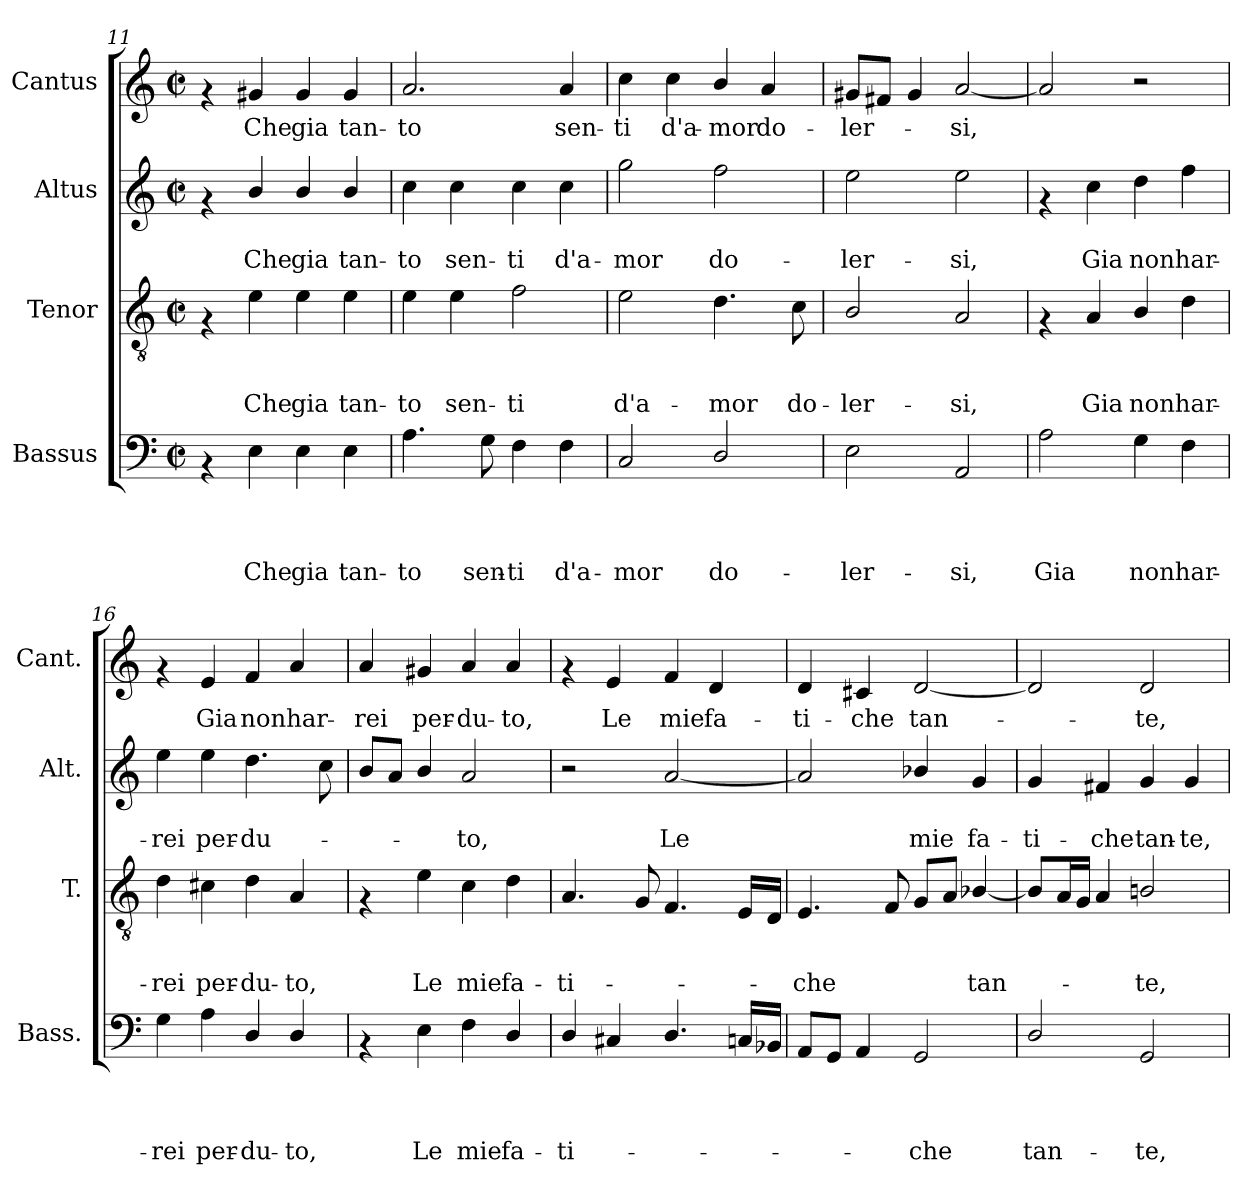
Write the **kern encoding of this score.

**kern	**text	**text	**text	**text	**kern	**text	**text	**text	**kern	**text	**text	**kern	**text
*part4	*part4	*part4	*part4	*part4	*part3	*part3	*part3	*part3	*part2	*part2	*part2	*part1	*part1
*staff4	*staff4	*staff4	*staff4	*staff4	*staff3	*staff3	*staff3	*staff3	*staff2	*staff2	*staff2	*staff1	*staff1
*I"Bassus	*	*	*	*	*I"Tenor	*	*	*	*I"Altus	*	*	*I"Cantus	*
*I'Bass.	*	*	*	*	*I'T.	*	*	*	*I'Alt.	*	*	*I'Cant.	*
!!LO:PB:g=z
*clefF4	*	*	*	*	*clefGv2	*	*	*	*clefG2	*	*	*clefG2	*
*k[]	*	*	*	*	*k[]	*	*	*	*k[]	*	*	*k[]	*
*C:	*	*	*	*	*C:	*	*	*	*C:	*	*	*C:	*
*M2/2	*	*	*	*	*M2/2	*	*	*	*M2/2	*	*	*M2/2	*
*met(c|)	*	*	*	*	*met(c|)	*	*	*	*met(c|)	*	*	*met(c|)	*
=11	=11	=11	=11	=11	=11	=11	=11	=11	=11	=11	=11	=11	=11
4rAA	.	.	.	.	4rF	.	.	.	4rf	.	.	4rf	.
!	!	!	!	!LO:LY:b	!	!	!	!LO:LY:b	!	!	!LO:LY:b	!	!LO:LY:b
4E\	.	.	.	Che	4e\	.	.	Che	4b/	.	Che	4g#X/	Che
!	!	!	!	!LO:LY:b	!	!	!	!LO:LY:b	!	!	!LO:LY:b	!	!LO:LY:b
4E\	.	.	.	gia	4e\	.	.	gia	4b/	.	gia	4g#/	gia
!	!	!	!	!LO:LY:b	!	!	!	!LO:LY:b	!	!	!LO:LY:b	!	!LO:LY:b
4E\	.	.	.	tan-	4e\	.	.	tan-	4b/	.	tan-	4g#/	tan-
=12	=12	=12	=12	=12	=12	=12	=12	=12	=12	=12	=12	=12	=12
!	!	!	!	!LO:LY:b	!	!	!	!LO:LY:b	!	!	!LO:LY:b	!	!LO:LY:b
4.A\	.	.	.	-to	4e\	.	.	-to	4cc\	.	-to	2.a/	-to
!	!	!	!	!	!	!	!	!LO:LY:b	!	!	!LO:LY:b	!	!
.	.	.	.	.	4e\	.	.	sen-	4cc\	.	sen-	.	.
!	!	!	!	!LO:LY:b	!	!	!	!	!	!	!	!	!
8G\	.	.	.	sen-	.	.	.	.	.	.	.	.	.
!	!	!	!	!LO:LY:b	!	!	!	!LO:LY:b	!	!	!LO:LY:b	!	!
4F\	.	.	.	-ti	2f\	.	.	-ti	4cc\	.	-ti	.	.
!	!	!	!	!LO:LY:b	!	!	!	!	!	!	!LO:LY:b	!	!LO:LY:b
4F\	.	.	.	d'a-	.	.	.	.	4cc\	.	d'a-	4a/	sen-
=13	=13	=13	=13	=13	=13	=13	=13	=13	=13	=13	=13	=13	=13
!	!	!	!	!LO:LY:b	!	!	!	!LO:LY:b	!	!	!LO:LY:b	!	!LO:LY:b
2C/	.	.	.	-mor	2e\	.	.	d'a-	2gg\	.	-mor	4cc\	-ti
!	!	!	!	!	!	!	!	!	!	!	!	!	!LO:LY:b
.	.	.	.	.	.	.	.	.	.	.	.	4cc\	d'a-
!	!	!	!	!LO:LY:b	!	!	!	!LO:LY:b	!	!	!LO:LY:b	!	!LO:LY:b
2D/	.	.	.	do-	4.d\	.	.	-mor	2ff\	.	do-	4b/	-mor
!	!	!	!	!	!	!	!	!	!	!	!	!	!LO:LY:b
.	.	.	.	.	.	.	.	.	.	.	.	4a/	do-
!	!	!	!	!	!	!	!	!LO:LY:b	!	!	!	!	!
.	.	.	.	.	8c\	.	.	do-	.	.	.	.	.
=14	=14	=14	=14	=14	=14	=14	=14	=14	=14	=14	=14	=14	=14
!	!	!	!	!LO:LY:b	!	!	!	!LO:LY:b	!	!	!LO:LY:b	!	!LO:LY:b
2E\	.	.	.	-ler-	2B/	.	.	-ler-	2ee\	.	-ler-	8g#X/L	-ler-
.	.	.	.	.	.	.	.	.	.	.	.	8f#X/J	.
.	.	.	.	.	.	.	.	.	.	.	.	4g#/	.
!	!	!	!	!LO:LY:b	!	!	!	!LO:LY:b	!	!	!LO:LY:b	!	!LO:LY:b
2AA/	.	.	.	-si,	2A/	.	.	-si,	2ee\	.	-si,	[>2a/	-si,
!!LO:PB:g=z
=15	=15	=15	=15	=15	=15	=15	=15	=15	=15	=15	=15	=15	=15
!	!	!	!	!LO:LY:b	!	!	!	!	!	!	!	!	!
2A\	.	.	.	Gia	4rF	.	.	.	4rf	.	.	2a/]	.
!	!	!	!	!	!	!	!	!LO:LY:b	!	!	!LO:LY:b	!	!
.	.	.	.	.	4A/	.	.	Gia	4cc\	.	Gia	.	.
!	!	!	!	!LO:LY:b	!	!	!	!LO:LY:b	!	!	!LO:LY:b	!	!
4G\	.	.	.	nonhar-	4B/	.	.	nonhar-	4dd\	.	nonhar-	2r	.
4F\	.	.	.	.	4d\	.	.	.	4ff\	.	.	.	.
=16	=16	=16	=16	=16	=16	=16	=16	=16	=16	=16	=16	=16	=16
!	!	!	!	!LO:LY:b	!	!	!	!LO:LY:b	!	!	!LO:LY:b	!	!
4G\	.	.	.	-rei	4d\	.	.	-rei	4ee\	.	-rei	4rf	.
!	!	!	!	!LO:LY:b	!	!	!	!LO:LY:b	!	!	!LO:LY:b	!	!LO:LY:b
4A\	.	.	.	per-	4c#X\	.	.	per-	4ee\	.	per-	4e/	Gia
!	!	!	!	!LO:LY:b	!	!	!	!LO:LY:b	!	!	!LO:LY:b	!	!LO:LY:b
4D/	.	.	.	-du-	4d\	.	.	-du-	4.dd\	.	-du-	4f/	nonhar-
!	!	!	!	!LO:LY:b	!	!	!	!LO:LY:b	!	!	!	!	!
4D/	.	.	.	-to,	4A/	.	.	-to,	.	.	.	4a/	.
.	.	.	.	.	.	.	.	.	8cc\	.	.	.	.
=17	=17	=17	=17	=17	=17	=17	=17	=17	=17	=17	=17	=17	=17
!	!	!	!	!	!	!	!	!	!	!	!	!	!LO:LY:b
4rAA	.	.	.	.	4rF	.	.	.	8b/L	.	.	4a/	-rei
.	.	.	.	.	.	.	.	.	8a/J	.	.	.	.
!	!	!	!	!LO:LY:b	!	!	!	!LO:LY:b	!	!	!	!	!LO:LY:b
4E\	.	.	.	Le	4e\	.	.	Le	4b/	.	.	4g#X/	per-
!	!	!	!	!LO:LY:b	!	!	!	!LO:LY:b	!	!	!LO:LY:b	!	!LO:LY:b
4F\	.	.	.	mie	4c\	.	.	mie	2a/	.	-to,	4a/	-du-
!	!	!	!	!LO:LY:b	!	!	!	!LO:LY:b	!	!	!	!	!LO:LY:b
4D/	.	.	.	fa-	4d\	.	.	fa-	.	.	.	4a/	-to,
=18	=18	=18	=18	=18	=18	=18	=18	=18	=18	=18	=18	=18	=18
!	!	!	!	!LO:LY:b	!	!	!	!LO:LY:b	!	!	!	!	!
4D/	.	.	.	-ti-	4.A/	.	.	-ti-	2r	.	.	4rf	.
!	!	!	!	!	!	!	!	!	!	!	!	!	!LO:LY:b
4C#X/	.	.	.	.	.	.	.	.	.	.	.	4e/	Le
.	.	.	.	.	8G/	.	.	.	.	.	.	.	.
!	!	!	!	!	!	!	!	!	!	!	!LO:LY:b	!	!LO:LY:b
4.D/	.	.	.	.	4.F/	.	.	.	[<2a/	.	Le	4f/	mie
!	!	!	!	!	!	!	!	!	!	!	!	!	!LO:LY:b
.	.	.	.	.	.	.	.	.	.	.	.	4d/	fa-
16Cn/LL	.	.	.	.	16E/LL	.	.	.	.	.	.	.	.
16BB-X/JJ	.	.	.	.	16D/JJ	.	.	.	.	.	.	.	.
=19	=19	=19	=19	=19	=19	=19	=19	=19	=19	=19	=19	=19	=19
!	!	!	!	!	!	!	!	!LO:LY:b	!	!	!	!	!LO:LY:b
8AA/L	.	.	.	.	4.E/	.	.	-che	2a/]	.	.	4d/	-ti-
8GG/J	.	.	.	.	.	.	.	.	.	.	.	.	.
!	!	!	!	!	!	!	!	!	!	!	!	!	!LO:LY:b
4AA/	.	.	.	.	.	.	.	.	.	.	.	4c#X/	-che
.	.	.	.	.	8F/	.	.	.	.	.	.	.	.
!	!	!	!	!LO:LY:b	!	!	!	!	!	!	!LO:LY:b	!	!LO:LY:b
2GG/	.	.	.	-che	8G/L	.	.	.	4b-X/	.	mie	[<2d/	tan-
.	.	.	.	.	8A/J	.	.	.	.	.	.	.	.
!	!	!	!	!	!	!	!	!LO:LY:b	!	!	!LO:LY:b	!	!
.	.	.	.	.	[<4B-X/	.	.	tan-	4g/	.	fa-	.	.
=20	=20	=20	=20	=20	=20	=20	=20	=20	=20	=20	=20	=20	=20
!	!	!	!	!LO:LY:b	!	!	!	!	!	!	!LO:LY:b	!	!
2D/	.	.	.	tan-	8B-/L]	.	.	.	4g/	.	-ti-	2d/]	.
.	.	.	.	.	16A/L	.	.	.	.	.	.	.	.
.	.	.	.	.	16G/JJ	.	.	.	.	.	.	.	.
!	!	!	!	!	!	!	!	!	!	!	!LO:LY:b	!	!
.	.	.	.	.	4A/	.	.	.	4f#X/	.	-che	.	.
!	!	!	!	!LO:LY:b	!	!	!	!LO:LY:b	!	!	!LO:LY:b	!	!LO:LY:b
2GG/	.	.	.	-te,	2Bn/	.	.	-te,	4g/	.	tan-	2d/	-te,
!	!	!	!	!	!	!	!	!	!	!	!LO:LY:b	!	!
.	.	.	.	.	.	.	.	.	4g/	.	-te,	.	.
=	=	=	=	=	=	=	=	=	=	=	=	=	=
*-	*-	*-	*-	*-	*-	*-	*-	*-	*-	*-	*-	*-	*-
